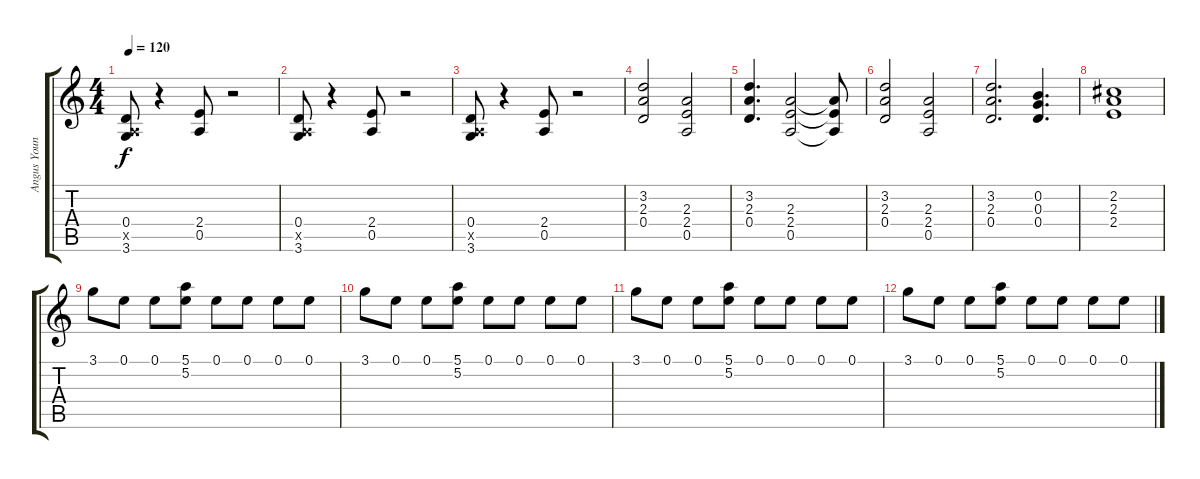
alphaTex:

\track ("Angus Young" "Angus Youn") {instrument overdrivenguitar}
\staff {score tabs}
\tuning (E4 B3 G3 D3 A2 E2) {hide}
\ts (4 4)
\tempo 120
\clef g2
\ks c
(0.4 0.5{x} 3.6).8{dy f} r.4 (2.4 0.5).8 r.2 |
(0.4 0.5{x} 3.6).8 r.4 (2.4 0.5).8 r.2 |
(0.4 0.5{x} 3.6).8 r.4 (2.4 0.5).8 r.2 |
(3.2 2.3 0.4).2 (2.3 2.4 0.5).2 |
(3.2 2.3 0.4).4{d} (2.3 2.4 0.5).2 (2.3{t} 2.4{t} 0.5{t}).8 |
(3.2 2.3 0.4).2 (2.3 2.4 0.5).2 |
(3.2 2.3 0.4).2{d} (0.2 0.3 0.4).4{d} |
(2.2 2.3 2.4).1 |
3.1.8 0.1.8 0.1.8 (5.1 5.2).8 0.1.8 0.1.8 0.1.8 0.1.8 |
3.1.8 0.1.8 0.1.8 (5.1 5.2).8 0.1.8 0.1.8 0.1.8 0.1.8 |
3.1.8 0.1.8 0.1.8 (5.1 5.2).8 0.1.8 0.1.8 0.1.8 0.1.8 |
3.1.8 0.1.8 0.1.8 (5.1 5.2).8 0.1.8 0.1.8 0.1.8 0.1.8
